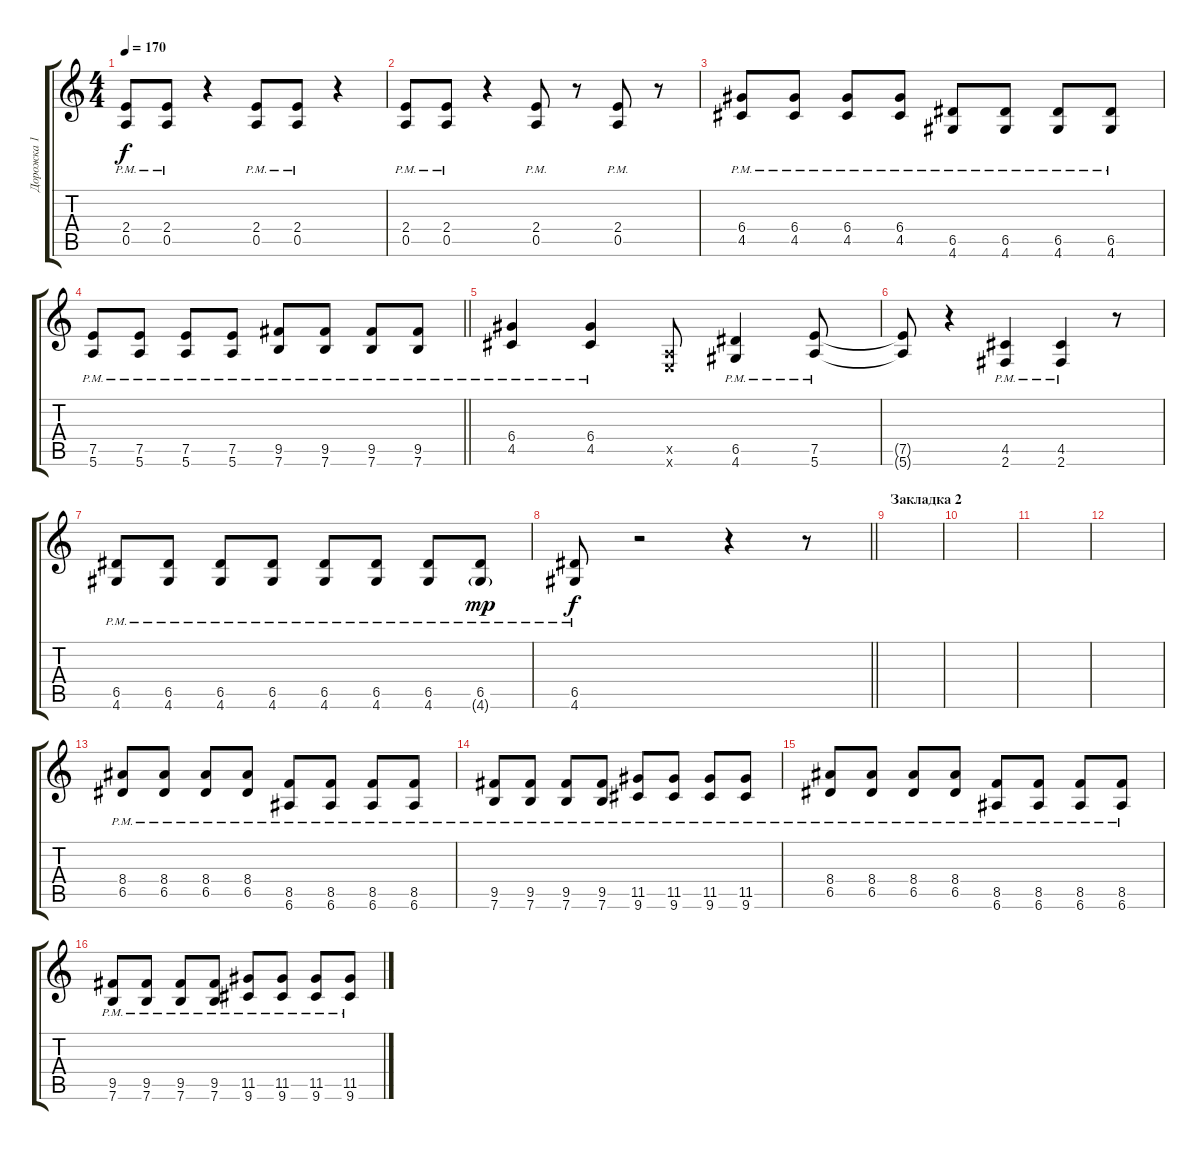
\track ("Дорожка 1" "Дорожка 1") {instrument overdrivenguitar}
\staff {score tabs}
\tuning (E4 B3 G3 D3 A2 E2) {hide}
\ts (4 4)
\tempo 170
\clef g2
\ks c
(2.4{pm} 0.5{pm}).8{dy f} (2.4{pm} 0.5{pm}).8 r.4 (2.4{pm} 0.5{pm}).8 (2.4{pm} 0.5{pm}).8 r.4 |
(2.4{pm} 0.5{pm}).8 (2.4{pm} 0.5{pm}).8 r.4 (2.4{pm} 0.5{pm}).8 r.8 (2.4{pm} 0.5{pm}).8 r.8 |
(6.4{pm} 4.5{pm}).8 (6.4{pm} 4.5{pm}).8 (6.4{pm} 4.5{pm}).8 (6.4{pm} 4.5{pm}).8 (6.5{pm} 4.6{pm}).8 (6.5{pm} 4.6{pm}).8 (6.5{pm} 4.6{pm}).8 (6.5{pm} 4.6{pm}).8 |
\barLineRight lightlight
(7.5{pm} 5.6{pm}).8 (7.5{pm} 5.6{pm}).8 (7.5{pm} 5.6{pm}).8 (7.5{pm} 5.6{pm}).8 (9.5{pm} 7.6{pm}).8 (9.5{pm} 7.6{pm}).8 (9.5{pm} 7.6{pm}).8 (9.5{pm} 7.6{pm}).8 |
(6.4{pm} 4.5{pm}).4 (6.4{pm} 4.5{pm}).4 (0.5{x} 0.6{x}).8 (6.5{pm} 4.6{pm}).4 (7.5{pm} 5.6{pm}).8 |
(7.5{t} 5.6{t}).8 r.4 (4.5{pm} 2.6{pm}).4 (4.5{pm} 2.6{pm}).4 r.8 |
(6.5{pm} 4.6{pm}).8 (6.5{pm} 4.6{pm}).8 (6.5{pm} 4.6{pm}).8 (6.5{pm} 4.6{pm}).8 (6.5{pm} 4.6{pm}).8 (6.5{pm} 4.6{pm}).8 (6.5{pm} 4.6{pm}).8 (6.5{pm} 4.6{g pm}).8{dy mp} |
\barLineRight lightlight
(6.5{pm} 4.6{pm}).8{dy f} r.2 r.4 r.8 |
\section ("" "Закладка 2")
|
|
|
|
(8.4{pm} 6.5{pm}).8 (8.4{pm} 6.5{pm}).8 (8.4{pm} 6.5{pm}).8 (8.4{pm} 6.5{pm}).8 (8.5{pm} 6.6{pm}).8 (8.5{pm} 6.6{pm}).8 (8.5{pm} 6.6{pm}).8 (8.5{pm} 6.6{pm}).8 |
(9.5{pm} 7.6{pm}).8 (9.5{pm} 7.6{pm}).8 (9.5{pm} 7.6{pm}).8 (9.5{pm} 7.6{pm}).8 (11.5{pm} 9.6{pm}).8 (11.5{pm} 9.6{pm}).8 (11.5{pm} 9.6{pm}).8 (11.5{pm} 9.6{pm}).8 |
(8.4{pm} 6.5{pm}).8 (8.4{pm} 6.5{pm}).8 (8.4{pm} 6.5{pm}).8 (8.4{pm} 6.5{pm}).8 (8.5{pm} 6.6{pm}).8 (8.5{pm} 6.6{pm}).8 (8.5{pm} 6.6{pm}).8 (8.5{pm} 6.6{pm}).8 |
(9.5{pm} 7.6{pm}).8 (9.5{pm} 7.6{pm}).8 (9.5{pm} 7.6{pm}).8 (9.5{pm} 7.6{pm}).8 (11.5{pm} 9.6{pm}).8 (11.5{pm} 9.6{pm}).8 (11.5{pm} 9.6{pm}).8 (11.5{pm} 9.6{pm}).8
